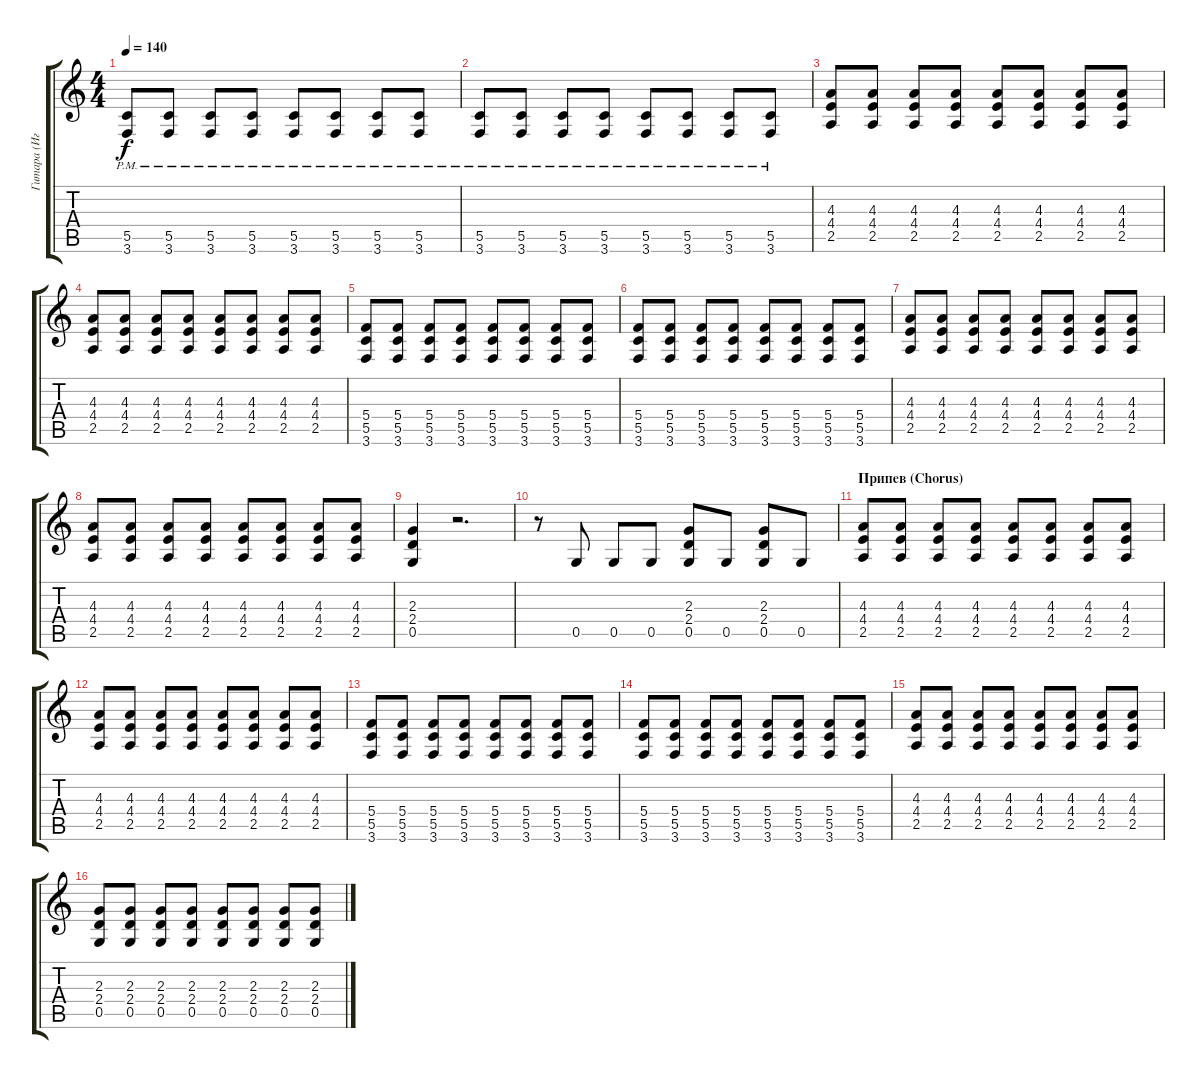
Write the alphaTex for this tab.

\track ("Гитара (Игорь \"Jeff\" Поляков)" "Гитара (Иг") {instrument distortionguitar}
\staff {score tabs}
\tuning (D4 A3 F3 C3 G2 D2) {hide}
\ts (4 4)
\tempo 140
\clef g2
\ks c
(5.5{pm} 3.6{pm}).8{dy f} (5.5{pm} 3.6{pm}).8 (5.5{pm} 3.6{pm}).8 (5.5{pm} 3.6{pm}).8 (5.5{pm} 3.6{pm}).8 (5.5{pm} 3.6{pm}).8 (5.5{pm} 3.6{pm}).8 (5.5{pm} 3.6{pm}).8 |
(5.5{pm} 3.6{pm}).8 (5.5{pm} 3.6{pm}).8 (5.5{pm} 3.6{pm}).8 (5.5{pm} 3.6{pm}).8 (5.5{pm} 3.6{pm}).8 (5.5{pm} 3.6{pm}).8 (5.5{pm} 3.6{pm}).8 (5.5{pm} 3.6{pm}).8 |
(4.3 4.4 2.5).8 (4.3 4.4 2.5).8 (4.3 4.4 2.5).8 (4.3 4.4 2.5).8 (4.3 4.4 2.5).8 (4.3 4.4 2.5).8 (4.3 4.4 2.5).8 (4.3 4.4 2.5).8 |
(4.3 4.4 2.5).8 (4.3 4.4 2.5).8 (4.3 4.4 2.5).8 (4.3 4.4 2.5).8 (4.3 4.4 2.5).8 (4.3 4.4 2.5).8 (4.3 4.4 2.5).8 (4.3 4.4 2.5).8 |
(5.4 5.5 3.6).8 (5.4 5.5 3.6).8 (5.4 5.5 3.6).8 (5.4 5.5 3.6).8 (5.4 5.5 3.6).8 (5.4 5.5 3.6).8 (5.4 5.5 3.6).8 (5.4 5.5 3.6).8 |
(5.4 5.5 3.6).8 (5.4 5.5 3.6).8 (5.4 5.5 3.6).8 (5.4 5.5 3.6).8 (5.4 5.5 3.6).8 (5.4 5.5 3.6).8 (5.4 5.5 3.6).8 (5.4 5.5 3.6).8 |
(4.3 4.4 2.5).8 (4.3 4.4 2.5).8 (4.3 4.4 2.5).8 (4.3 4.4 2.5).8 (4.3 4.4 2.5).8 (4.3 4.4 2.5).8 (4.3 4.4 2.5).8 (4.3 4.4 2.5).8 |
(4.3 4.4 2.5).8 (4.3 4.4 2.5).8 (4.3 4.4 2.5).8 (4.3 4.4 2.5).8 (4.3 4.4 2.5).8 (4.3 4.4 2.5).8 (4.3 4.4 2.5).8 (4.3 4.4 2.5).8 |
(2.3 2.4 0.5).4 r.2{d} |
r.8 0.5.8 0.5.8 0.5.8 (2.3 2.4 0.5).8 0.5.8 (2.3 2.4 0.5).8 0.5.8 |
\section ("" "Припев (Chorus)")
(4.3 4.4 2.5).8 (4.3 4.4 2.5).8 (4.3 4.4 2.5).8 (4.3 4.4 2.5).8 (4.3 4.4 2.5).8 (4.3 4.4 2.5).8 (4.3 4.4 2.5).8 (4.3 4.4 2.5).8 |
(4.3 4.4 2.5).8 (4.3 4.4 2.5).8 (4.3 4.4 2.5).8 (4.3 4.4 2.5).8 (4.3 4.4 2.5).8 (4.3 4.4 2.5).8 (4.3 4.4 2.5).8 (4.3 4.4 2.5).8 |
(5.4 5.5 3.6).8 (5.4 5.5 3.6).8 (5.4 5.5 3.6).8 (5.4 5.5 3.6).8 (5.4 5.5 3.6).8 (5.4 5.5 3.6).8 (5.4 5.5 3.6).8 (5.4 5.5 3.6).8 |
(5.4 5.5 3.6).8 (5.4 5.5 3.6).8 (5.4 5.5 3.6).8 (5.4 5.5 3.6).8 (5.4 5.5 3.6).8 (5.4 5.5 3.6).8 (5.4 5.5 3.6).8 (5.4 5.5 3.6).8 |
(4.3 4.4 2.5).8 (4.3 4.4 2.5).8 (4.3 4.4 2.5).8 (4.3 4.4 2.5).8 (4.3 4.4 2.5).8 (4.3 4.4 2.5).8 (4.3 4.4 2.5).8 (4.3 4.4 2.5).8 |
(2.3 2.4 0.5).8 (2.3 2.4 0.5).8 (2.3 2.4 0.5).8 (2.3 2.4 0.5).8 (2.3 2.4 0.5).8 (2.3 2.4 0.5).8 (2.3 2.4 0.5).8 (2.3 2.4 0.5).8
